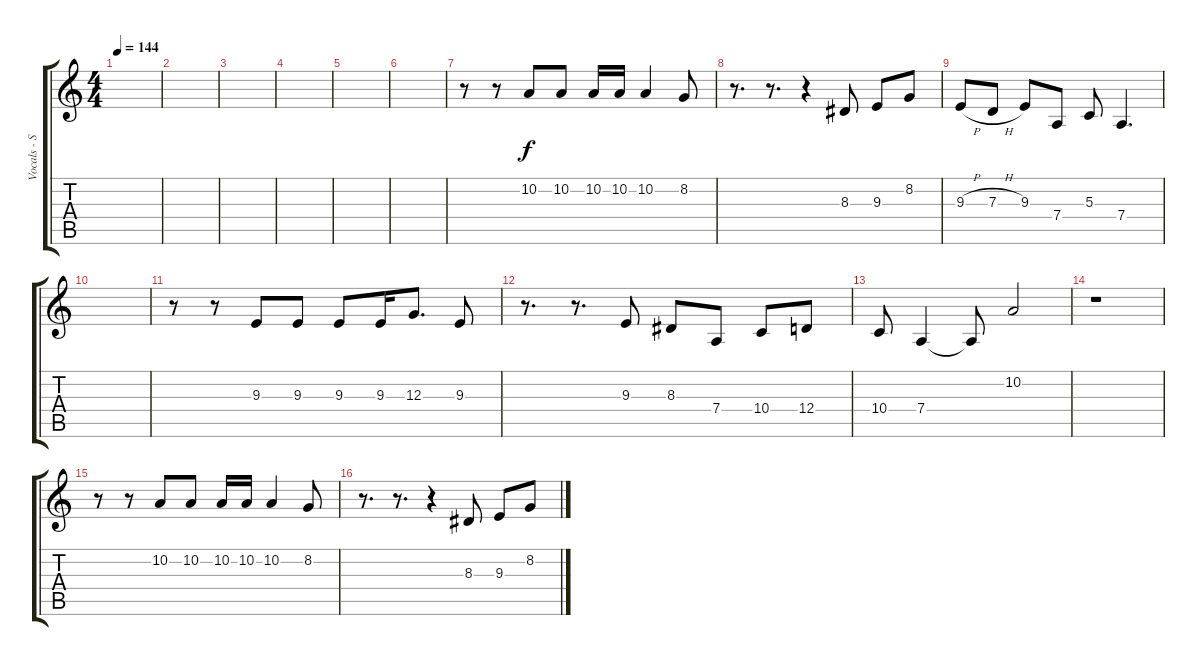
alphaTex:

\track ("Vocals - Sean Harris" "Vocals - S") {instrument lead6voice}
\staff {score tabs}
\tuning (E4 B3 G3 D3 A2 E2) {hide}
\ts (4 4)
\tempo 144
\clef g2
\ks c
|
|
|
|
|
|
r.8 r.8 10.2.8 10.2.8 10.2.16 10.2.16 10.2.4 8.2.8 |
r.8{d} r.8{d} r.4 8.3.8 9.3.8 8.2.8 |
9.3{h}.8 7.3{h}.8 9.3.8 7.4.8 5.3.8 7.4.4{d} |
|
r.8 r.8 9.3.8 9.3.8 9.3.8 9.3.16 12.3.8{d} 9.3.8 |
r.8{d} r.8{d} 9.3.8 8.3.8 7.4.8 10.4.8 12.4.8 |
10.4.8 7.4.4 7.4{t}.8 10.2.2 |
r.1 |
r.8 r.8 10.2.8 10.2.8 10.2.16 10.2.16 10.2.4 8.2.8 |
r.8{d} r.8{d} r.4 8.3.8 9.3.8 8.2.8
